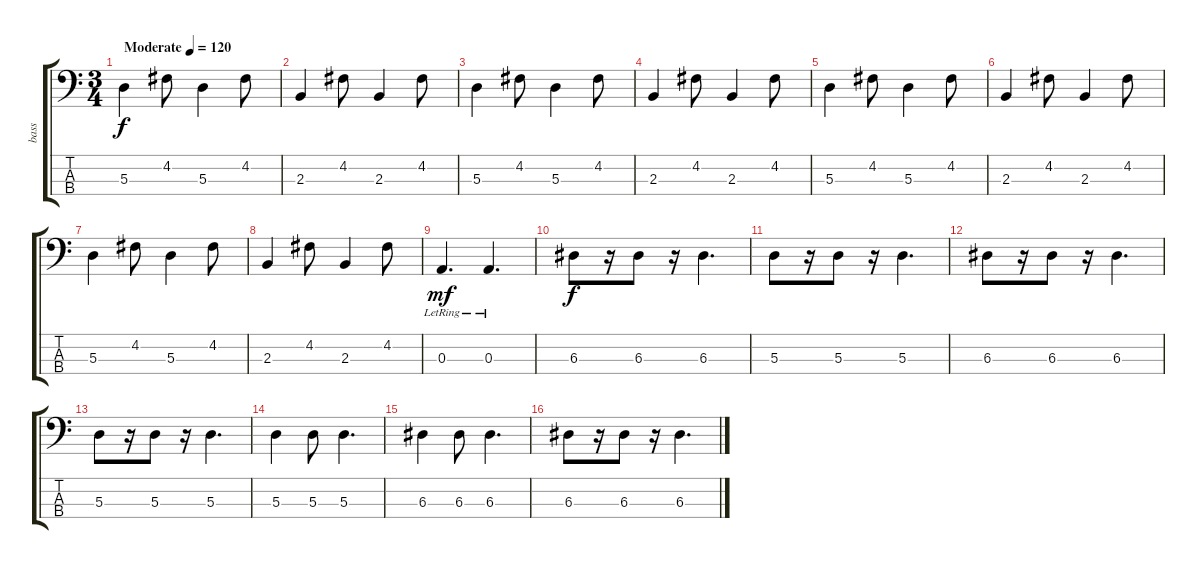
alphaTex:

\track ("bass" "bass") {instrument electricbassfinger}
\staff {score tabs}
\tuning (G2 D2 A1 E1) {hide}
\ts (3 4)
\tempo (120 "Moderate")
\clef f4
\ks c
5.3.4{dy f instrument electricbassfinger} 4.2.8 5.3.4 4.2.8 |
2.3.4 4.2.8 2.3.4 4.2.8 |
5.3.4 4.2.8 5.3.4 4.2.8 |
2.3.4 4.2.8 2.3.4 4.2.8 |
5.3.4 4.2.8 5.3.4 4.2.8 |
2.3.4 4.2.8 2.3.4 4.2.8 |
5.3.4 4.2.8 5.3.4 4.2.8 |
2.3.4 4.2.8 2.3.4 4.2.8 |
0.3{lr}.4{d dy mf} 0.3{lr}.4{d} |
6.3.8{dy f} r.16 6.3.8 r.16 6.3.4{d} |
5.3.8 r.16 5.3.8 r.16 5.3.4{d} |
6.3.8 r.16 6.3.8 r.16 6.3.4{d} |
5.3.8 r.16 5.3.8 r.16 5.3.4{d} |
5.3.4 5.3.8 5.3.4{d} |
6.3.4 6.3.8 6.3.4{d} |
6.3.8 r.16 6.3.8 r.16 6.3.4{d}
